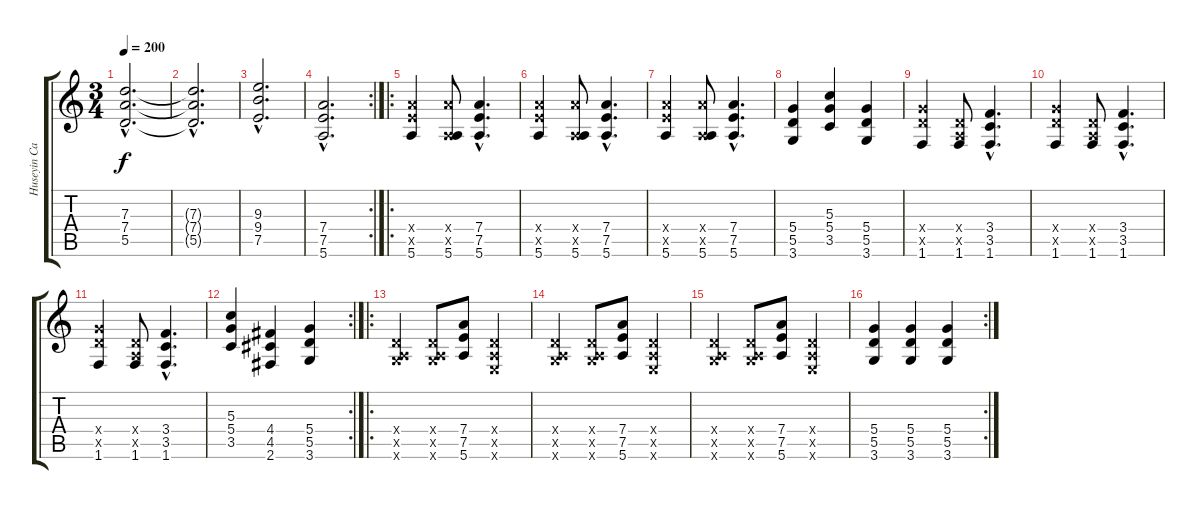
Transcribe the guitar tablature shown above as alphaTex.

\track ("Huseyin Can" "Huseyin Ca") {instrument distortionguitar}
\staff {score tabs}
\tuning (E4 B3 G3 D3 A2 E2) {hide}
\ts (3 4)
\tempo 200
\clef g2
\ks c
(7.3{hac} 7.4{hac} 5.5{hac}).2{d dy f} |
(7.3{hac t} 7.4{hac t} 5.5{hac t}).2{d} |
(9.3{hac} 9.4{hac} 7.5{hac}).2{d} |
\rc 2
(7.4{hac} 7.5{hac} 5.6{hac}).2{d} |
\ro
(7.4{x} 7.5{x} 5.6).4 (7.4{x} 0.5{x} 5.6).8 (7.4{hac} 7.5{hac} 5.6{hac}).4{d} |
(7.4{x} 7.5{x} 5.6).4 (7.4{x} 0.5{x} 5.6).8 (7.4{hac} 7.5{hac} 5.6{hac}).4{d} |
(7.4{x} 7.5{x} 5.6).4 (7.4{x} 0.5{x} 5.6).8 (7.4{hac} 7.5{hac} 5.6{hac}).4{d} |
(5.4 5.5 3.6).4 (5.3 5.4 3.5).4 (5.4 5.5 3.6).4 |
(5.4{x} 5.5{x} 1.6).4 (0.4{x} 0.5{x} 1.6).8 (3.4{hac} 3.5{hac} 1.6{hac}).4{d} |
(5.4{x} 5.5{x} 1.6).4 (0.4{x} 0.5{x} 1.6).8 (3.4{hac} 3.5{hac} 1.6{hac}).4{d} |
(5.4{x} 5.5{x} 1.6).4 (0.4{x} 0.5{x} 1.6).8 (3.4{hac} 3.5{hac} 1.6{hac}).4{d} |
\rc 2
(5.3 5.4 3.5).4 (4.4 4.5 2.6).4 (5.4 5.5 3.6).4 |
\ro
(0.4{x} 0.5{x} 3.6{x}).4 (0.4{x} 0.5{x} 3.6{x}).8 (7.4 7.5 5.6).8 (0.4{x} 0.5{x} 0.6{x}).4 |
(0.4{x} 0.5{x} 3.6{x}).4 (0.4{x} 0.5{x} 3.6{x}).8 (7.4 7.5 5.6).8 (0.4{x} 0.5{x} 0.6{x}).4 |
(0.4{x} 0.5{x} 3.6{x}).4 (0.4{x} 0.5{x} 3.6{x}).8 (7.4 7.5 5.6).8 (0.4{x} 0.5{x} 0.6{x}).4 |
\rc 2
(5.4 5.5 3.6).4 (5.4 5.5 3.6).4 (5.4 5.5 3.6).4
